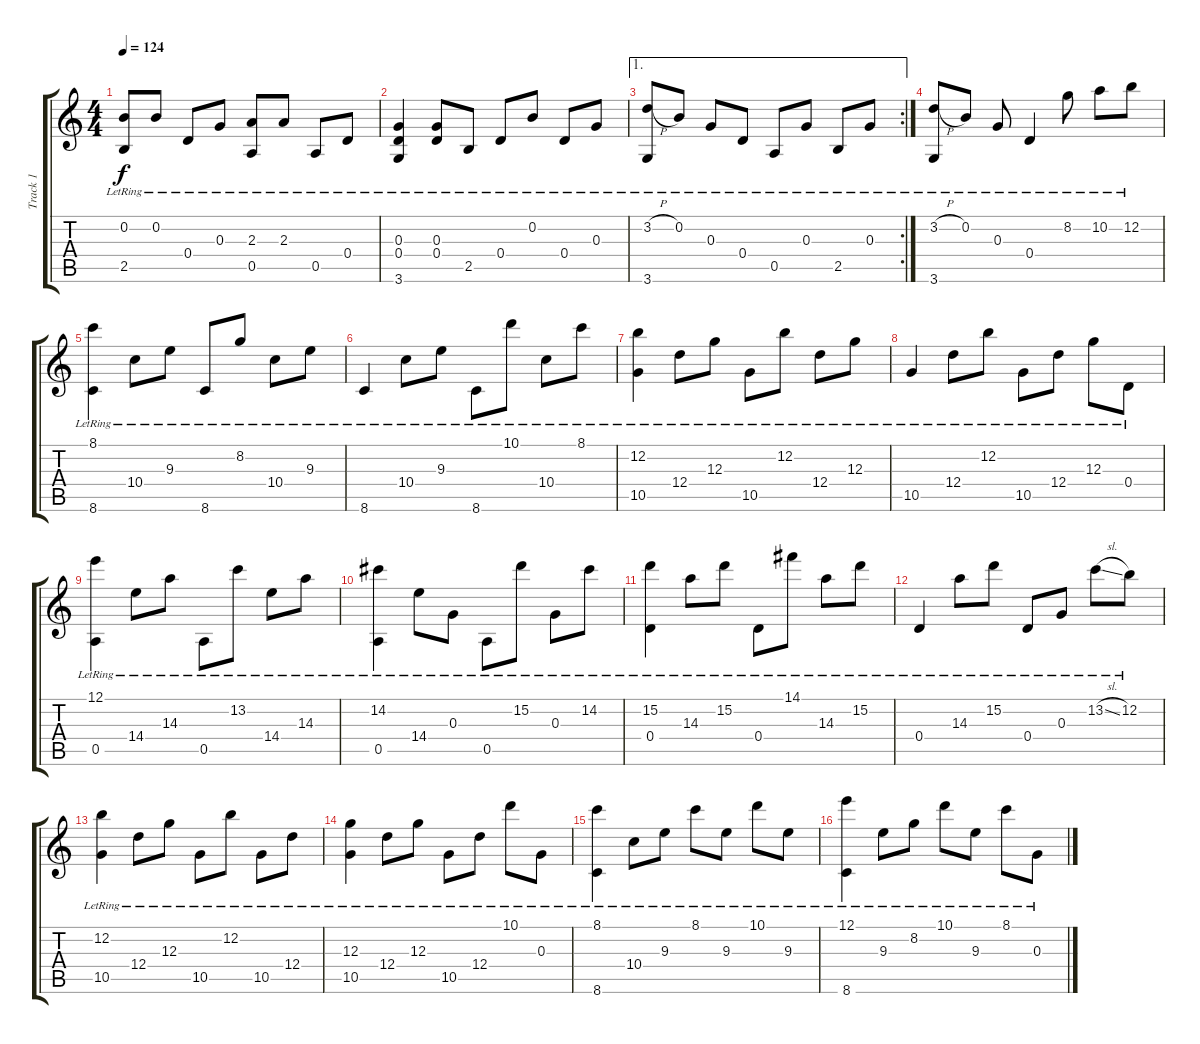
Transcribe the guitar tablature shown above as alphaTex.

\track ("Track 1" "Track 1") {instrument acousticguitarsteel}
\staff {score tabs}
\tuning (E4 B3 G3 D3 A2 E2) {hide}
\ts (4 4)
\tempo 124
\clef g2
\ks c
(0.2{lr} 2.5{lr}).8{dy f} 0.2{lr}.8 0.4{lr}.8 0.3{lr}.8 (2.3{lr} 0.5{lr}).8 2.3{lr}.8 0.5{lr}.8 0.4{lr}.8 |
(0.3{lr} 0.4{lr} 3.6{lr}).4 (0.3{lr} 0.4{lr}).8 2.5{lr}.8 0.4{lr}.8 0.2{lr}.8 0.4{lr}.8 0.3{lr}.8 |
\ae 1
\rc 2
(3.2{h lr} 3.6{lr}).8 0.2{lr}.8 0.3{lr}.8 0.4{lr}.8 0.5{lr}.8 0.3{lr}.8 2.5{lr}.8 0.3{lr}.8 |
(3.2{h lr} 3.6{lr}).8 0.2{lr}.8 0.3{lr}.8 0.4{lr}.4 8.2{lr}.8 10.2{lr}.8 12.2{lr}.8 |
(8.1{lr} 8.6{lr}).4 10.4{lr}.8 9.3{lr}.8 8.6{lr}.8 8.2{lr}.8 10.4{lr}.8 9.3{lr}.8 |
8.6{lr}.4 10.4{lr}.8 9.3{lr}.8 8.6{lr}.8 10.1{lr}.8 10.4{lr}.8 8.1{lr}.8 |
(12.2{lr} 10.5{lr}).4 12.4{lr}.8 12.3{lr}.8 10.5{lr}.8 12.2{lr}.8 12.4{lr}.8 12.3{lr}.8 |
10.5{lr}.4 12.4{lr}.8 12.2{lr}.8 10.5{lr}.8 12.4{lr}.8 12.3{lr}.8 0.4{lr}.8 |
(12.1{lr} 0.5{lr}).4 14.4{lr}.8 14.3{lr}.8 0.5{lr}.8 13.2{lr}.8 14.4{lr}.8 14.3{lr}.8 |
(14.2{lr} 0.5{lr}).4 14.4{lr}.8 0.3{lr}.8 0.5{lr}.8 15.2{lr}.8 0.3{lr}.8 14.2{lr}.8 |
(15.2{lr} 0.4{lr}).4 14.3{lr}.8 15.2{lr}.8 0.4{lr}.8 14.1{lr}.8 14.3{lr}.8 15.2{lr}.8 |
0.4{lr}.4 14.3{lr}.8 15.2{lr}.8 0.4{lr}.8 0.3{lr}.8 13.2{sl lr}.8 12.2{lr}.8 |
(12.2{lr} 10.5{lr}).4 12.4{lr}.8 12.3{lr}.8 10.5{lr}.8 12.2{lr}.8 10.5{lr}.8 12.4{lr}.8 |
(12.3{lr} 10.5{lr}).4 12.4{lr}.8 12.3{lr}.8 10.5{lr}.8 12.4{lr}.8 10.1{lr}.8 0.3{lr}.8 |
(8.1{lr} 8.6{lr}).4 10.4{lr}.8 9.3{lr}.8 8.1{lr}.8 9.3{lr}.8 10.1{lr}.8 9.3{lr}.8 |
(12.1{lr} 8.6{lr}).4 9.3{lr}.8 8.2{lr}.8 10.1{lr}.8 9.3{lr}.8 8.1{lr}.8 0.3{lr}.8
